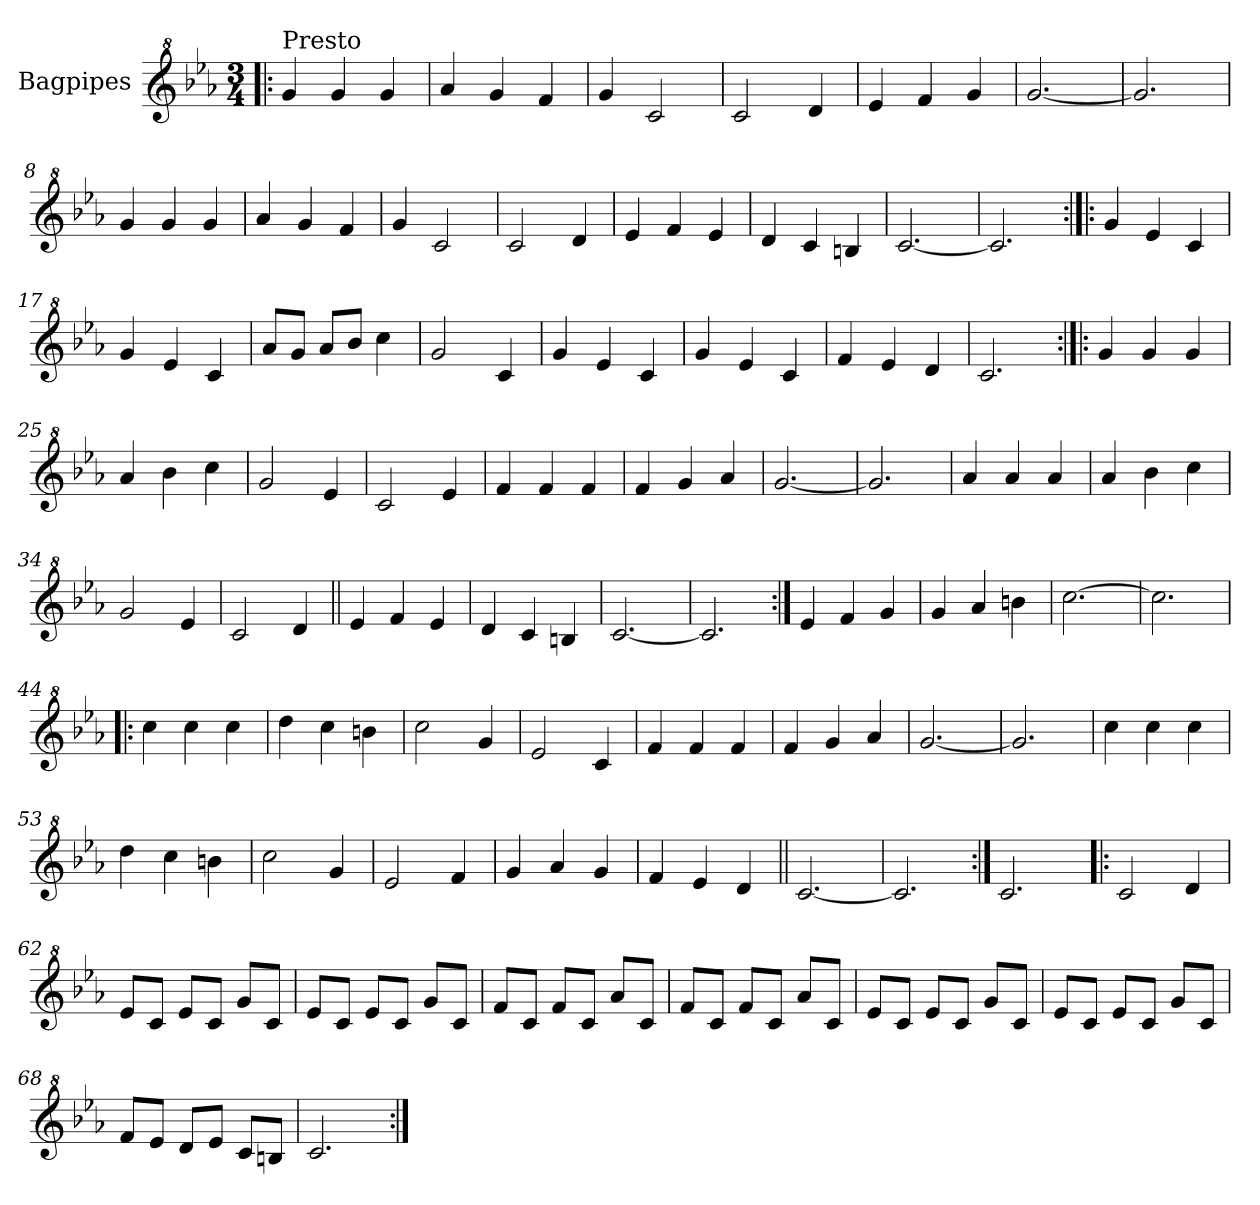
**kern
*part1
*staff1
*I"Bagpipes
*I'Bag
*clefG^2
*k[b-e-a-]
*E-:
*M3/4
=1!|:
!LO:TX:a:t=Presto
4gg/
4gg/
4gg/
=2
4aa-/
4gg/
4ff/
=3
4gg/
2cc/
=4
2cc/
4dd/
=5
4ee-/
4ff/
4gg/
=6
[2.gg/
=7
2.gg/]
=8
4gg/
4gg/
4gg/
=9
4aa-/
4gg/
4ff/
=10
4gg/
2cc/
=11
2cc/
4dd/
=12
4ee-/
4ff/
4ee-/
=13
4dd/
4cc/
4bn/
=14
[2.cc/
!!LO:LB:g=z
=15
2.cc/]
=16:|!|:
4gg/
4ee-/
4cc/
=17
4gg/
4ee-/
4cc/
=18
8aa-/L
8gg/J
8aa-/L
8bb-/J
4ccc\
=19
2gg/
4cc/
=20
4gg/
4ee-/
4cc/
=21
4gg/
4ee-/
4cc/
=22
4ff/
4ee-/
4dd/
=23
2.cc/
=24:|!|:
4gg/
4gg/
4gg/
=25
4aa-/
4bb-\
4ccc\
=26
2gg/
4ee-/
=27
2cc/
4ee-/
!!LO:LB:g=z
=28
4ff/
4ff/
4ff/
=29
4ff/
4gg/
4aa-/
=30
[2.gg/
=31
2.gg/]
=32
4aa-/
4aa-/
4aa-/
=33
4aa-/
4bb-\
4ccc\
=34
2gg/
4ee-/
=35
2cc/
4dd/
=36||
4ee-/
4ff/
4ee-/
=37
4dd/
4cc/
4bn/
=38
[2.cc/
=39
2.cc/]
=40:|!
4ee-/
4ff/
4gg/
=41
4gg/
4aa-/
4bbn\
!!LO:LB:g=z
=42
[2.ccc\
=43
2.ccc\]
=44!|:
4ccc\
4ccc\
4ccc\
=45
4ddd\
4ccc\
4bbn\
=46
2ccc\
4gg/
=47
2ee-/
4cc/
=48
4ff/
4ff/
4ff/
=49
4ff/
4gg/
4aa-/
=50
[2.gg/
=51
2.gg/]
=52
4ccc\
4ccc\
4ccc\
=53
4ddd\
4ccc\
4bbn\
=54
2ccc\
4gg/
=55
2ee-/
4ff/
!!LO:LB:g=z
=56
4gg/
4aa-/
4gg/
=57
4ff/
4ee-/
4dd/
=58||
[2.cc/
=59
2.cc/]
=60:|!
2.cc/
=61!|:
2cc/
4dd/
=62
8ee-/L
8cc/J
8ee-/L
8cc/J
8gg/L
8cc/J
=63
8ee-/L
8cc/J
8ee-/L
8cc/J
8gg/L
8cc/J
=64
8ff/L
8cc/J
8ff/L
8cc/J
8aa-/L
8cc/J
=65
8ff/L
8cc/J
8ff/L
8cc/J
8aa-/L
8cc/J
!!LO:LB:g=z
=66
8ee-/L
8cc/J
8ee-/L
8cc/J
8gg/L
8cc/J
=67
8ee-/L
8cc/J
8ee-/L
8cc/J
8gg/L
8cc/J
=68
8ff/L
8ee-/J
8dd/L
8ee-/J
8cc/L
8bn/J
=69
2.cc/
=:|!
*-
